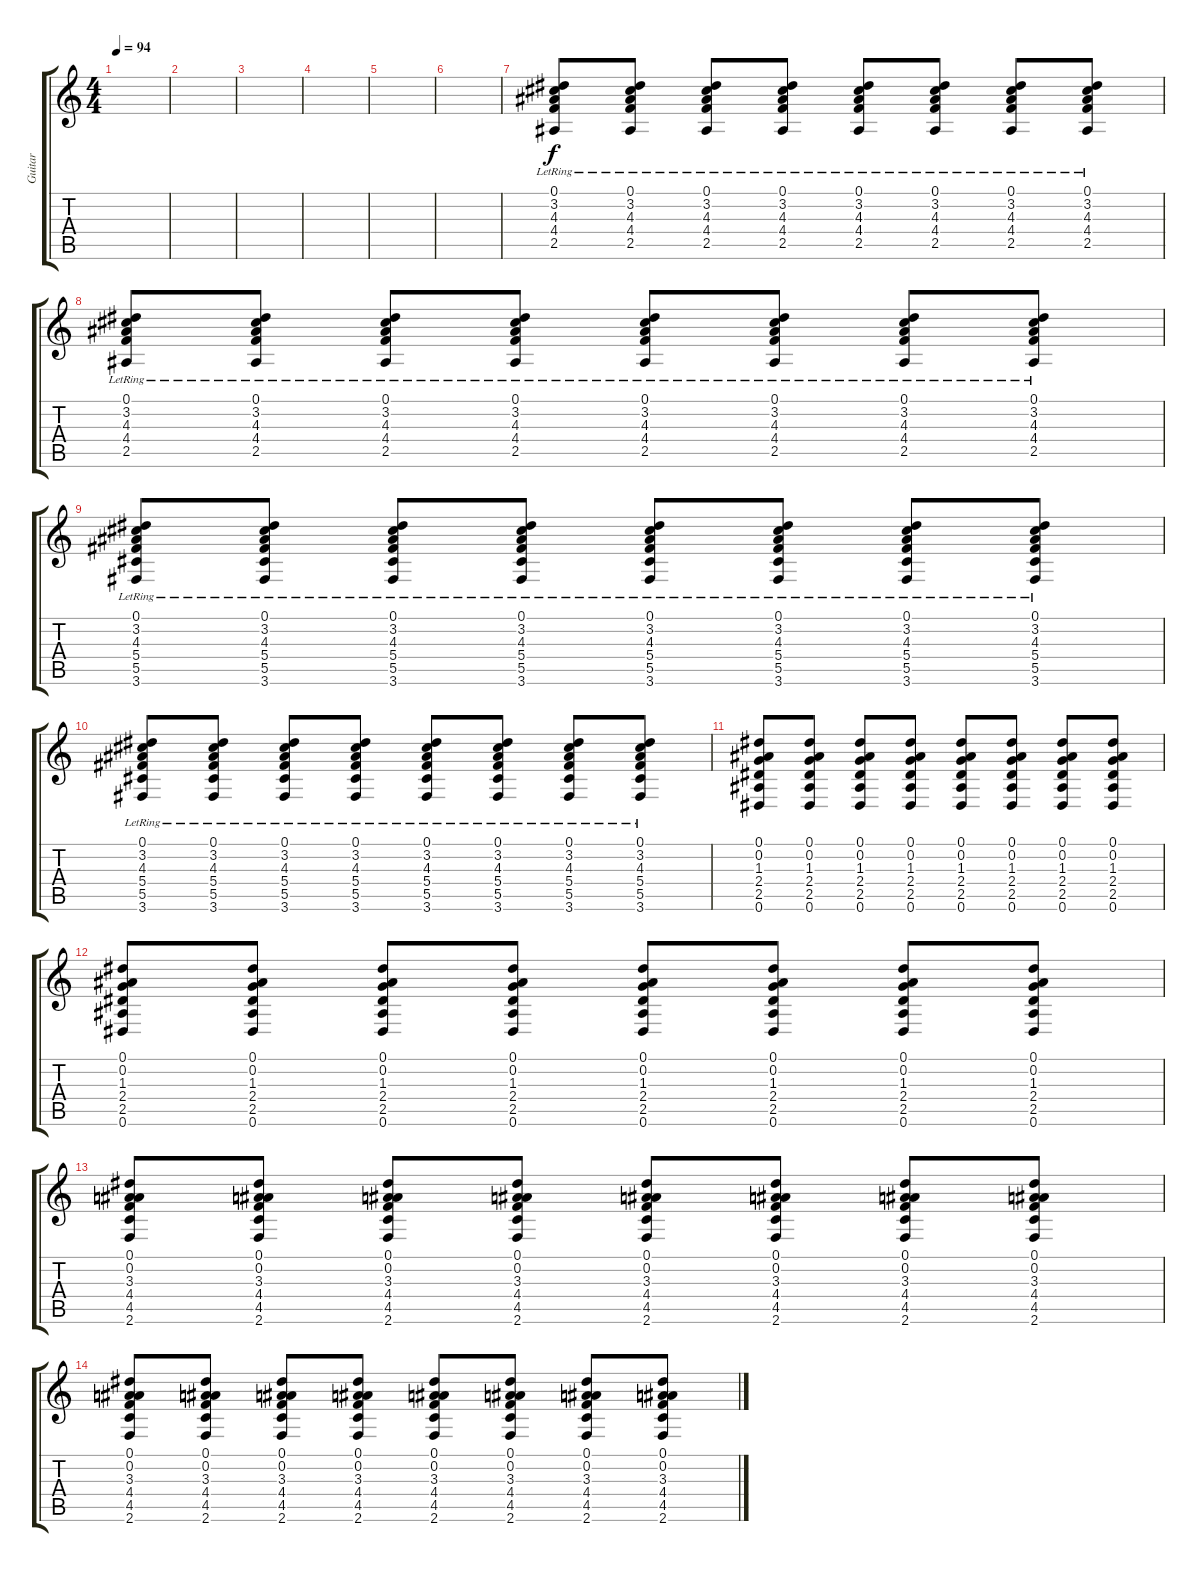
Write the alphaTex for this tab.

\track ("Guitar" "Guitar") {instrument acousticguitarnylon}
\staff {score tabs}
\tuning (Eb4 Bb3 Gb3 Db3 Ab2 Eb2) {hide}
\ts (4 4)
\tempo 94
\clef g2
\ks c
|
|
|
|
|
|
(0.1{lr} 3.2{lr} 4.3{lr} 4.4{lr} 2.5{lr}).8 (0.1{lr} 3.2{lr} 4.3{lr} 4.4{lr} 2.5{lr}).8 (0.1{lr} 3.2{lr} 4.3{lr} 4.4{lr} 2.5{lr}).8 (0.1{lr} 3.2{lr} 4.3{lr} 4.4{lr} 2.5{lr}).8 (0.1{lr} 3.2{lr} 4.3{lr} 4.4{lr} 2.5{lr}).8 (0.1{lr} 3.2{lr} 4.3{lr} 4.4{lr} 2.5{lr}).8 (0.1{lr} 3.2{lr} 4.3{lr} 4.4{lr} 2.5{lr}).8 (0.1{lr} 3.2{lr} 4.3{lr} 4.4{lr} 2.5{lr}).8 |
(0.1{lr} 3.2{lr} 4.3{lr} 4.4{lr} 2.5{lr}).8 (0.1{lr} 3.2{lr} 4.3{lr} 4.4{lr} 2.5{lr}).8 (0.1{lr} 3.2{lr} 4.3{lr} 4.4{lr} 2.5{lr}).8 (0.1{lr} 3.2{lr} 4.3{lr} 4.4{lr} 2.5{lr}).8 (0.1{lr} 3.2{lr} 4.3{lr} 4.4{lr} 2.5{lr}).8 (0.1{lr} 3.2{lr} 4.3{lr} 4.4{lr} 2.5{lr}).8 (0.1{lr} 3.2{lr} 4.3{lr} 4.4{lr} 2.5{lr}).8 (0.1{lr} 3.2{lr} 4.3{lr} 4.4{lr} 2.5{lr}).8 |
(0.1{lr} 3.2{lr} 4.3{lr} 5.4{lr} 5.5 3.6{lr}).8 (0.1{lr} 3.2{lr} 4.3{lr} 5.4{lr} 5.5 3.6{lr}).8 (0.1{lr} 3.2{lr} 4.3{lr} 5.4{lr} 5.5 3.6{lr}).8 (0.1{lr} 3.2{lr} 4.3{lr} 5.4{lr} 5.5 3.6{lr}).8 (0.1{lr} 3.2{lr} 4.3{lr} 5.4{lr} 5.5 3.6{lr}).8 (0.1{lr} 3.2{lr} 4.3{lr} 5.4{lr} 5.5 3.6{lr}).8 (0.1{lr} 3.2{lr} 4.3{lr} 5.4{lr} 5.5 3.6{lr}).8 (0.1{lr} 3.2{lr} 4.3{lr} 5.4{lr} 5.5 3.6{lr}).8 |
(0.1{lr} 3.2{lr} 4.3{lr} 5.4{lr} 5.5 3.6{lr}).8 (0.1{lr} 3.2{lr} 4.3{lr} 5.4{lr} 5.5 3.6{lr}).8 (0.1{lr} 3.2{lr} 4.3{lr} 5.4{lr} 5.5 3.6{lr}).8 (0.1{lr} 3.2{lr} 4.3{lr} 5.4{lr} 5.5 3.6{lr}).8 (0.1{lr} 3.2{lr} 4.3{lr} 5.4{lr} 5.5 3.6{lr}).8 (0.1{lr} 3.2{lr} 4.3{lr} 5.4{lr} 5.5 3.6{lr}).8 (0.1{lr} 3.2{lr} 4.3{lr} 5.4{lr} 5.5 3.6{lr}).8 (0.1{lr} 3.2{lr} 4.3{lr} 5.4{lr} 5.5 3.6{lr}).8 |
(0.1 0.2 1.3 2.4 2.5 0.6).8 (0.1 0.2 1.3 2.4 2.5 0.6).8 (0.1 0.2 1.3 2.4 2.5 0.6).8 (0.1 0.2 1.3 2.4 2.5 0.6).8 (0.1 0.2 1.3 2.4 2.5 0.6).8 (0.1 0.2 1.3 2.4 2.5 0.6).8 (0.1 0.2 1.3 2.4 2.5 0.6).8 (0.1 0.2 1.3 2.4 2.5 0.6).8 |
(0.1 0.2 1.3 2.4 2.5 0.6).8 (0.1 0.2 1.3 2.4 2.5 0.6).8 (0.1 0.2 1.3 2.4 2.5 0.6).8 (0.1 0.2 1.3 2.4 2.5 0.6).8 (0.1 0.2 1.3 2.4 2.5 0.6).8 (0.1 0.2 1.3 2.4 2.5 0.6).8 (0.1 0.2 1.3 2.4 2.5 0.6).8 (0.1 0.2 1.3 2.4 2.5 0.6).8 |
(0.1 0.2 3.3 4.4 4.5 2.6).8 (0.1 0.2 3.3 4.4 4.5 2.6).8 (0.1 0.2 3.3 4.4 4.5 2.6).8 (0.1 0.2 3.3 4.4 4.5 2.6).8 (0.1 0.2 3.3 4.4 4.5 2.6).8 (0.1 0.2 3.3 4.4 4.5 2.6).8 (0.1 0.2 3.3 4.4 4.5 2.6).8 (0.1 0.2 3.3 4.4 4.5 2.6).8 |
(0.1 0.2 3.3 4.4 4.5 2.6).8 (0.1 0.2 3.3 4.4 4.5 2.6).8 (0.1 0.2 3.3 4.4 4.5 2.6).8 (0.1 0.2 3.3 4.4 4.5 2.6).8 (0.1 0.2 3.3 4.4 4.5 2.6).8 (0.1 0.2 3.3 4.4 4.5 2.6).8 (0.1 0.2 3.3 4.4 4.5 2.6).8 (0.1 0.2 3.3 4.4 4.5 2.6).8
